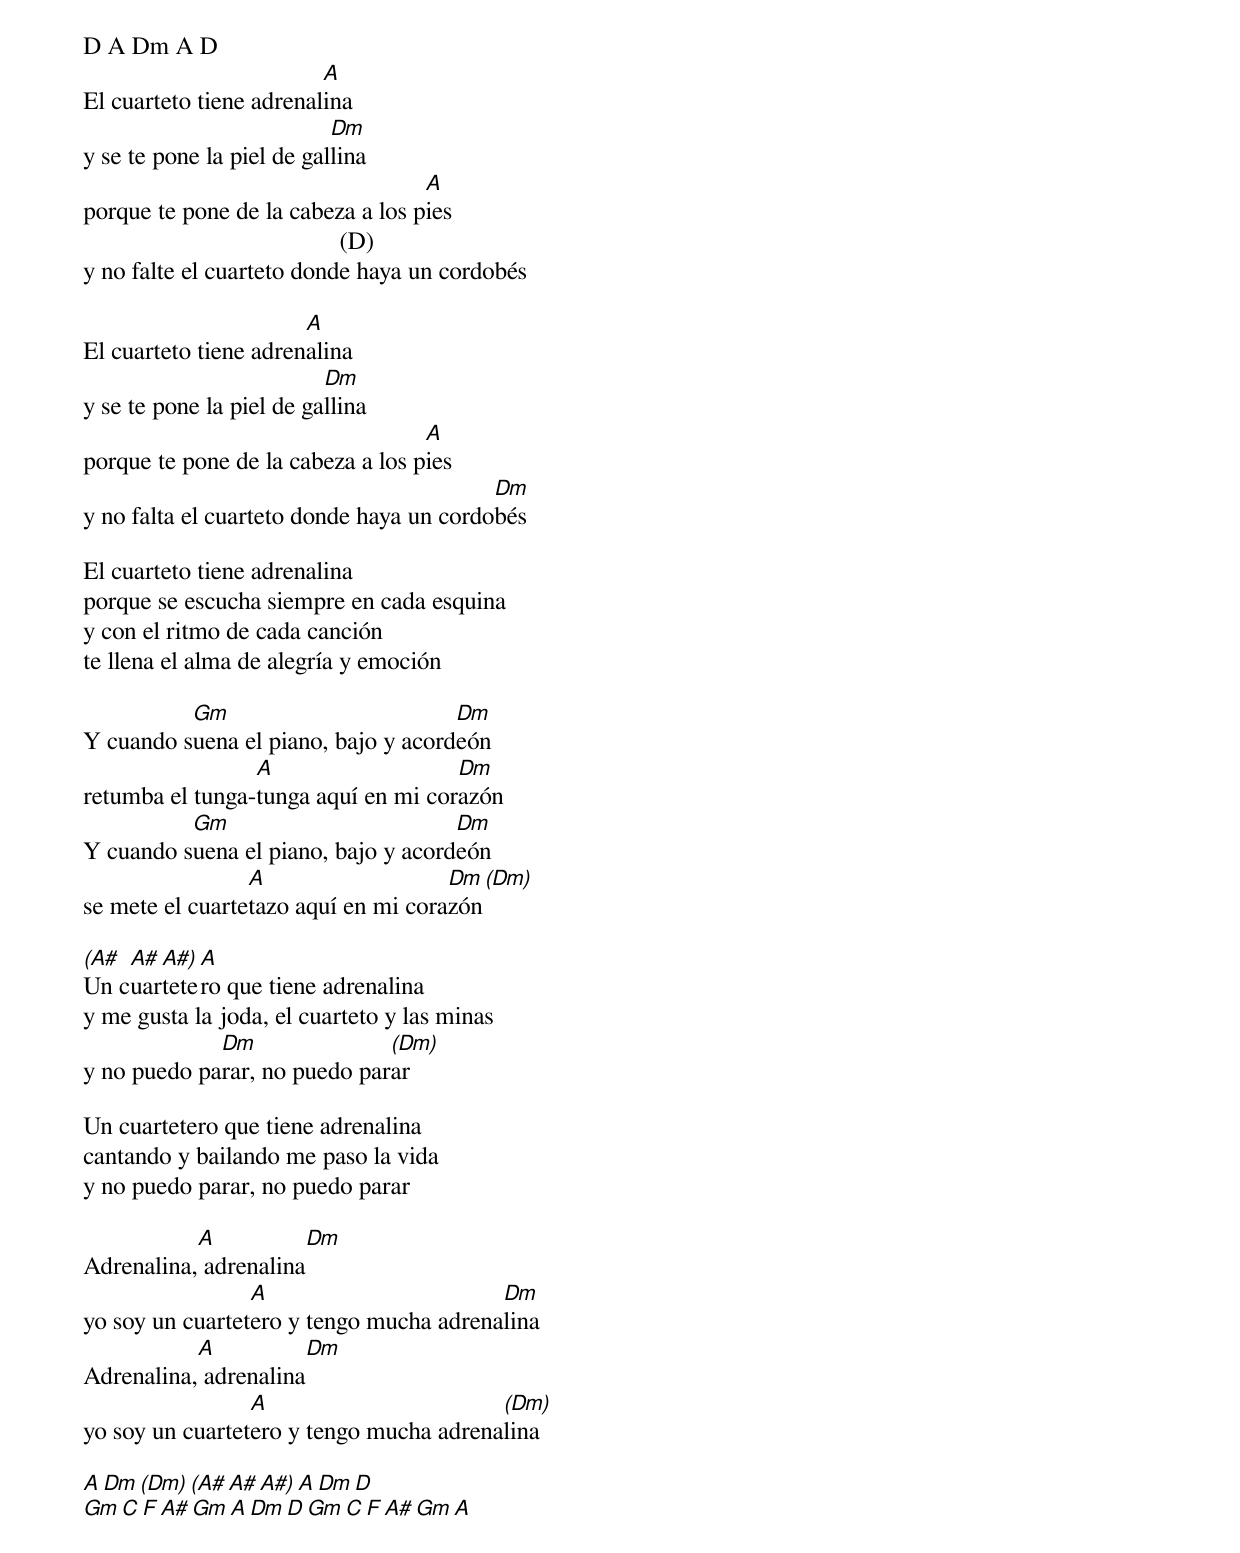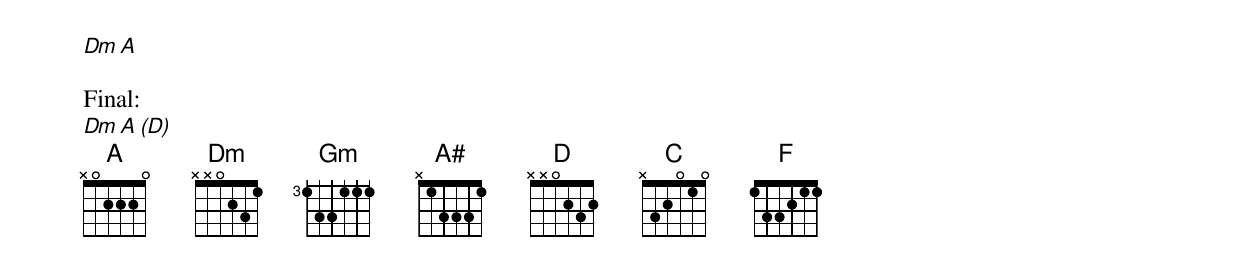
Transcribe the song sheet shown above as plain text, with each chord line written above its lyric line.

D A Dm A D
                         A
El cuarteto tiene adrenalina
                           Dm
y se te pone la piel de gallina
                                   A
porque te pone de la cabeza a los pies
                                         (D)
y no falte el cuarteto donde haya un cordobés

                       A
El cuarteto tiene adrenalina
                          Dm
y se te pone la piel de gallina
                                   A
porque te pone de la cabeza a los pies
                                          Dm
y no falta el cuarteto donde haya un cordobés

El cuarteto tiene adrenalina
porque se escucha siempre en cada esquina
y con el ritmo de cada canción
te llena el alma de alegría y emoción

          Gm                         Dm
Y cuando suena el piano, bajo y acordeón
                 A                   Dm
retumba el tunga-tunga aquí en mi corazón
          Gm                         Dm
Y cuando suena el piano, bajo y acordeón
                 A                   Dm (Dm)
se mete el cuartetazo aquí en mi corazón

(A# A# A#) A
Un cuartetero que tiene adrenalina
y me gusta la joda, el cuarteto y las minas
             Dm               (Dm)
y no puedo parar, no puedo parar

Un cuartetero que tiene adrenalina
cantando y bailando me paso la vida
y no puedo parar, no puedo parar

           A          Dm
Adrenalina, adrenalina
                 A                       Dm
yo soy un cuartetero y tengo mucha adrenalina
           A          Dm
Adrenalina, adrenalina
                 A                       (Dm)
yo soy un cuartetero y tengo mucha adrenalina

A Dm (Dm) (A# A# A#) A Dm D
Gm C F A# Gm A Dm D   Gm C F A# Gm A
Dm A

Final:
Dm A (D)
